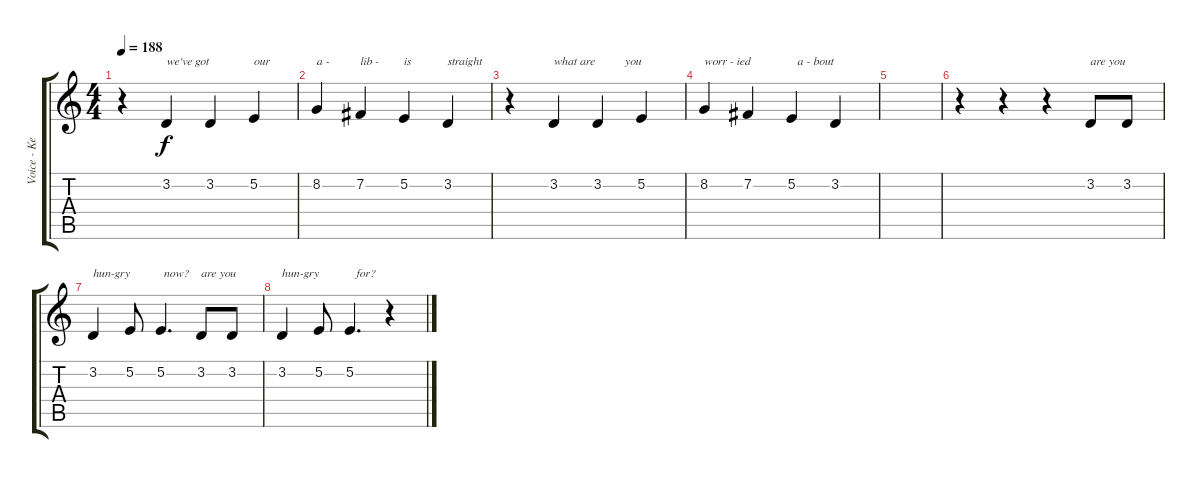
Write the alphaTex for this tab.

\track ("Voice - Kelly" "Voice - Ke") {instrument cello}
\staff {score tabs}
\tuning (E4 B3 G3 D3 A2 E2) {hide}
\ts (4 4)
\tempo 188
\clef g2
\ks c
r.4{dy f} 3.2.4{txt "we've got"} 3.2.4 5.2.4{txt "our"} |
8.2.4{txt "a -"} 7.2.4{txt "lib -"} 5.2.4{txt "is"} 3.2.4{txt "straight"} |
r.4 3.2.4{txt "what are"} 3.2.4{txt "         you"} 5.2.4 |
8.2.4{txt "worr - ied"} 7.2.4 5.2.4{txt "  a - bout"} 3.2.4 |
|
r.4 r.4 r.4 3.2.8{txt "are you"} 3.2.8 |
3.2.4{txt "hun-gry"} 5.2.8 5.2.4{d txt " now?"} 3.2.8{txt "are you"} 3.2.8 |
3.2.4{txt "hun-gry"} 5.2.8 5.2.4{d txt "  for?"} r.4
